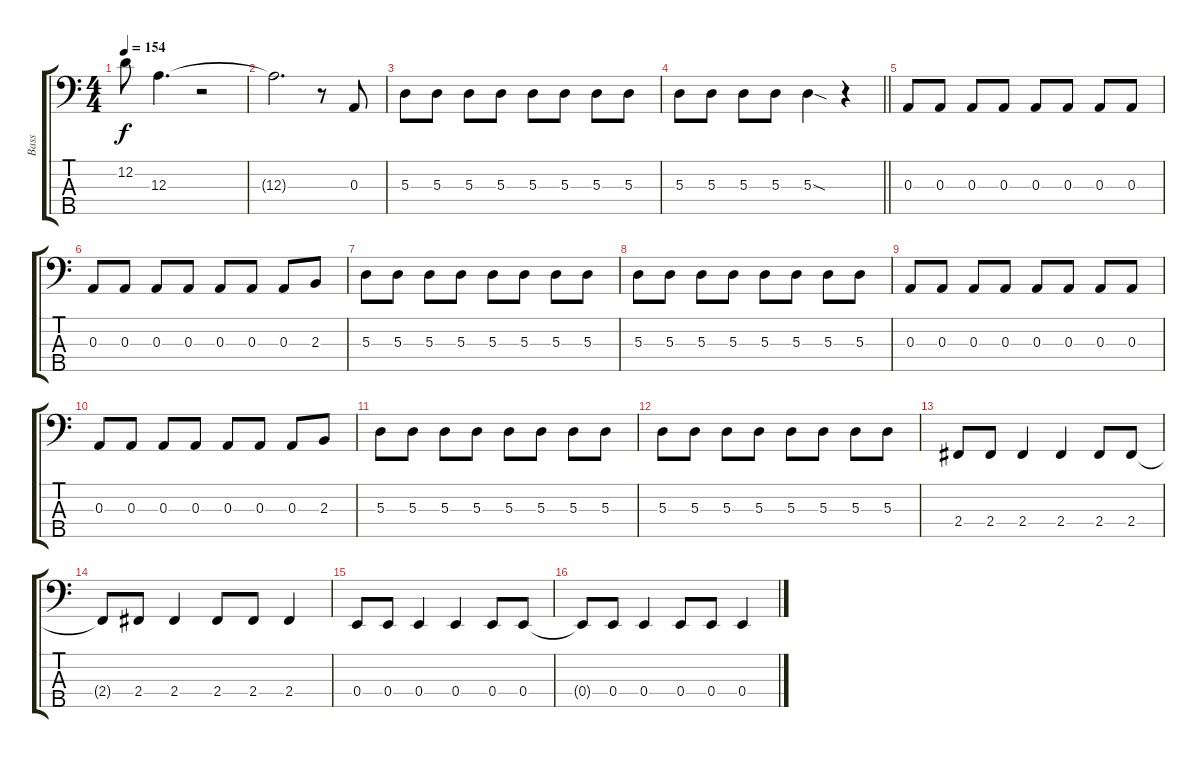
\track ("Bass" "Bass") {instrument electricbassfinger}
\staff {score tabs}
\tuning (G3 D2 A1 E1 D1) {hide}
\ts (4 4)
\tempo 154
\clef f4
\ks c
12.2.8{dy f} 12.3.4{d} r.2 |
12.3{t}.2{d} r.8 0.3.8 |
5.3.8 5.3.8 5.3.8 5.3.8 5.3.8 5.3.8 5.3.8 5.3.8 |
\barLineRight lightlight
5.3.8 5.3.8 5.3.8 5.3.8 5.3{sod}.4 r.4 |
0.3.8 0.3.8 0.3.8 0.3.8 0.3.8 0.3.8 0.3.8 0.3.8 |
0.3.8 0.3.8 0.3.8 0.3.8 0.3.8 0.3.8 0.3.8 2.3.8 |
5.3.8 5.3.8 5.3.8 5.3.8 5.3.8 5.3.8 5.3.8 5.3.8 |
5.3.8 5.3.8 5.3.8 5.3.8 5.3.8 5.3.8 5.3.8 5.3.8 |
0.3.8 0.3.8 0.3.8 0.3.8 0.3.8 0.3.8 0.3.8 0.3.8 |
0.3.8 0.3.8 0.3.8 0.3.8 0.3.8 0.3.8 0.3.8 2.3.8 |
5.3.8 5.3.8 5.3.8 5.3.8 5.3.8 5.3.8 5.3.8 5.3.8 |
5.3.8 5.3.8 5.3.8 5.3.8 5.3.8 5.3.8 5.3.8 5.3.8 |
2.4.8 2.4.8 2.4.4 2.4.4 2.4.8 2.4.8 |
2.4{t}.8 2.4.8 2.4.4 2.4.8 2.4.8 2.4.4 |
0.4.8 0.4.8 0.4.4 0.4.4 0.4.8 0.4.8 |
0.4{t}.8 0.4.8 0.4.4 0.4.8 0.4.8 0.4.4
